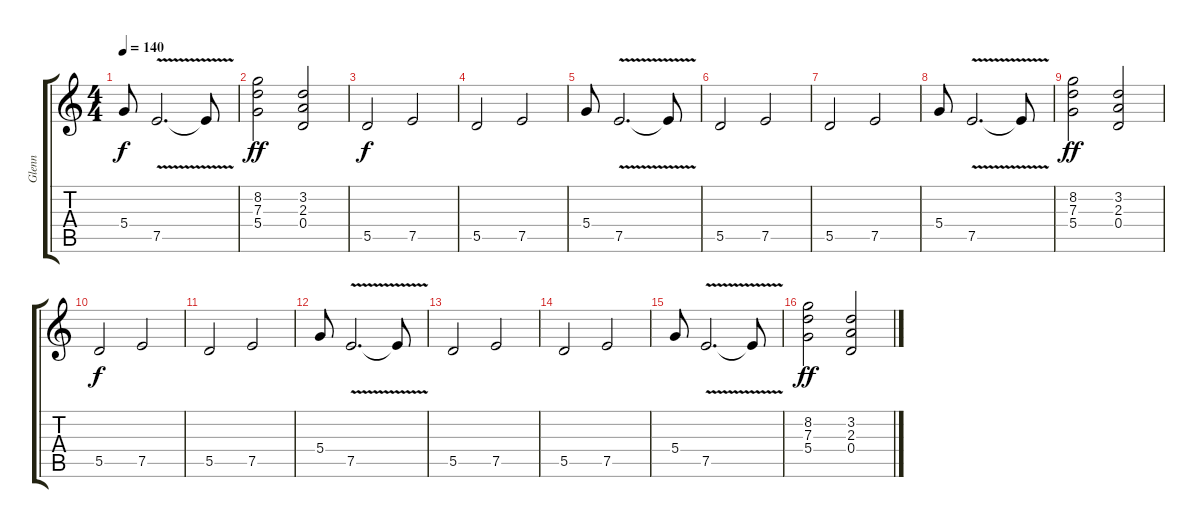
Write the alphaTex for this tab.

\track ("Glenn" "Glenn") {instrument distortionguitar}
\staff {score tabs}
\tuning (E4 B3 G3 D3 A2 E2) {hide}
\ts (4 4)
\tempo 140
\clef g2
\ks c
5.4.8{dy f} 7.5{v}.2{d} 7.5{t}.8 |
(8.2 7.3 5.4).2{dy ff} (3.2 2.3 0.4).2 |
5.5.2{dy f} 7.5.2 |
5.5.2 7.5.2 |
5.4.8 7.5{v}.2{d} 7.5{t}.8 |
5.5.2 7.5.2 |
5.5.2 7.5.2 |
5.4.8 7.5{v}.2{d} 7.5{t}.8 |
(8.2 7.3 5.4).2{dy ff} (3.2 2.3 0.4).2 |
5.5.2{dy f} 7.5.2 |
5.5.2 7.5.2 |
5.4.8 7.5{v}.2{d} 7.5{t}.8 |
5.5.2{volume 14} 7.5.2{volume 10} |
5.5.2{volume 10} 7.5.2{volume 8} |
5.4.8{volume 8} 7.5{v}.2{d volume 6} 7.5{t}.8 |
(8.2 7.3 5.4).2{dy ff volume 5} (3.2 2.3 0.4).2{volume 4}
